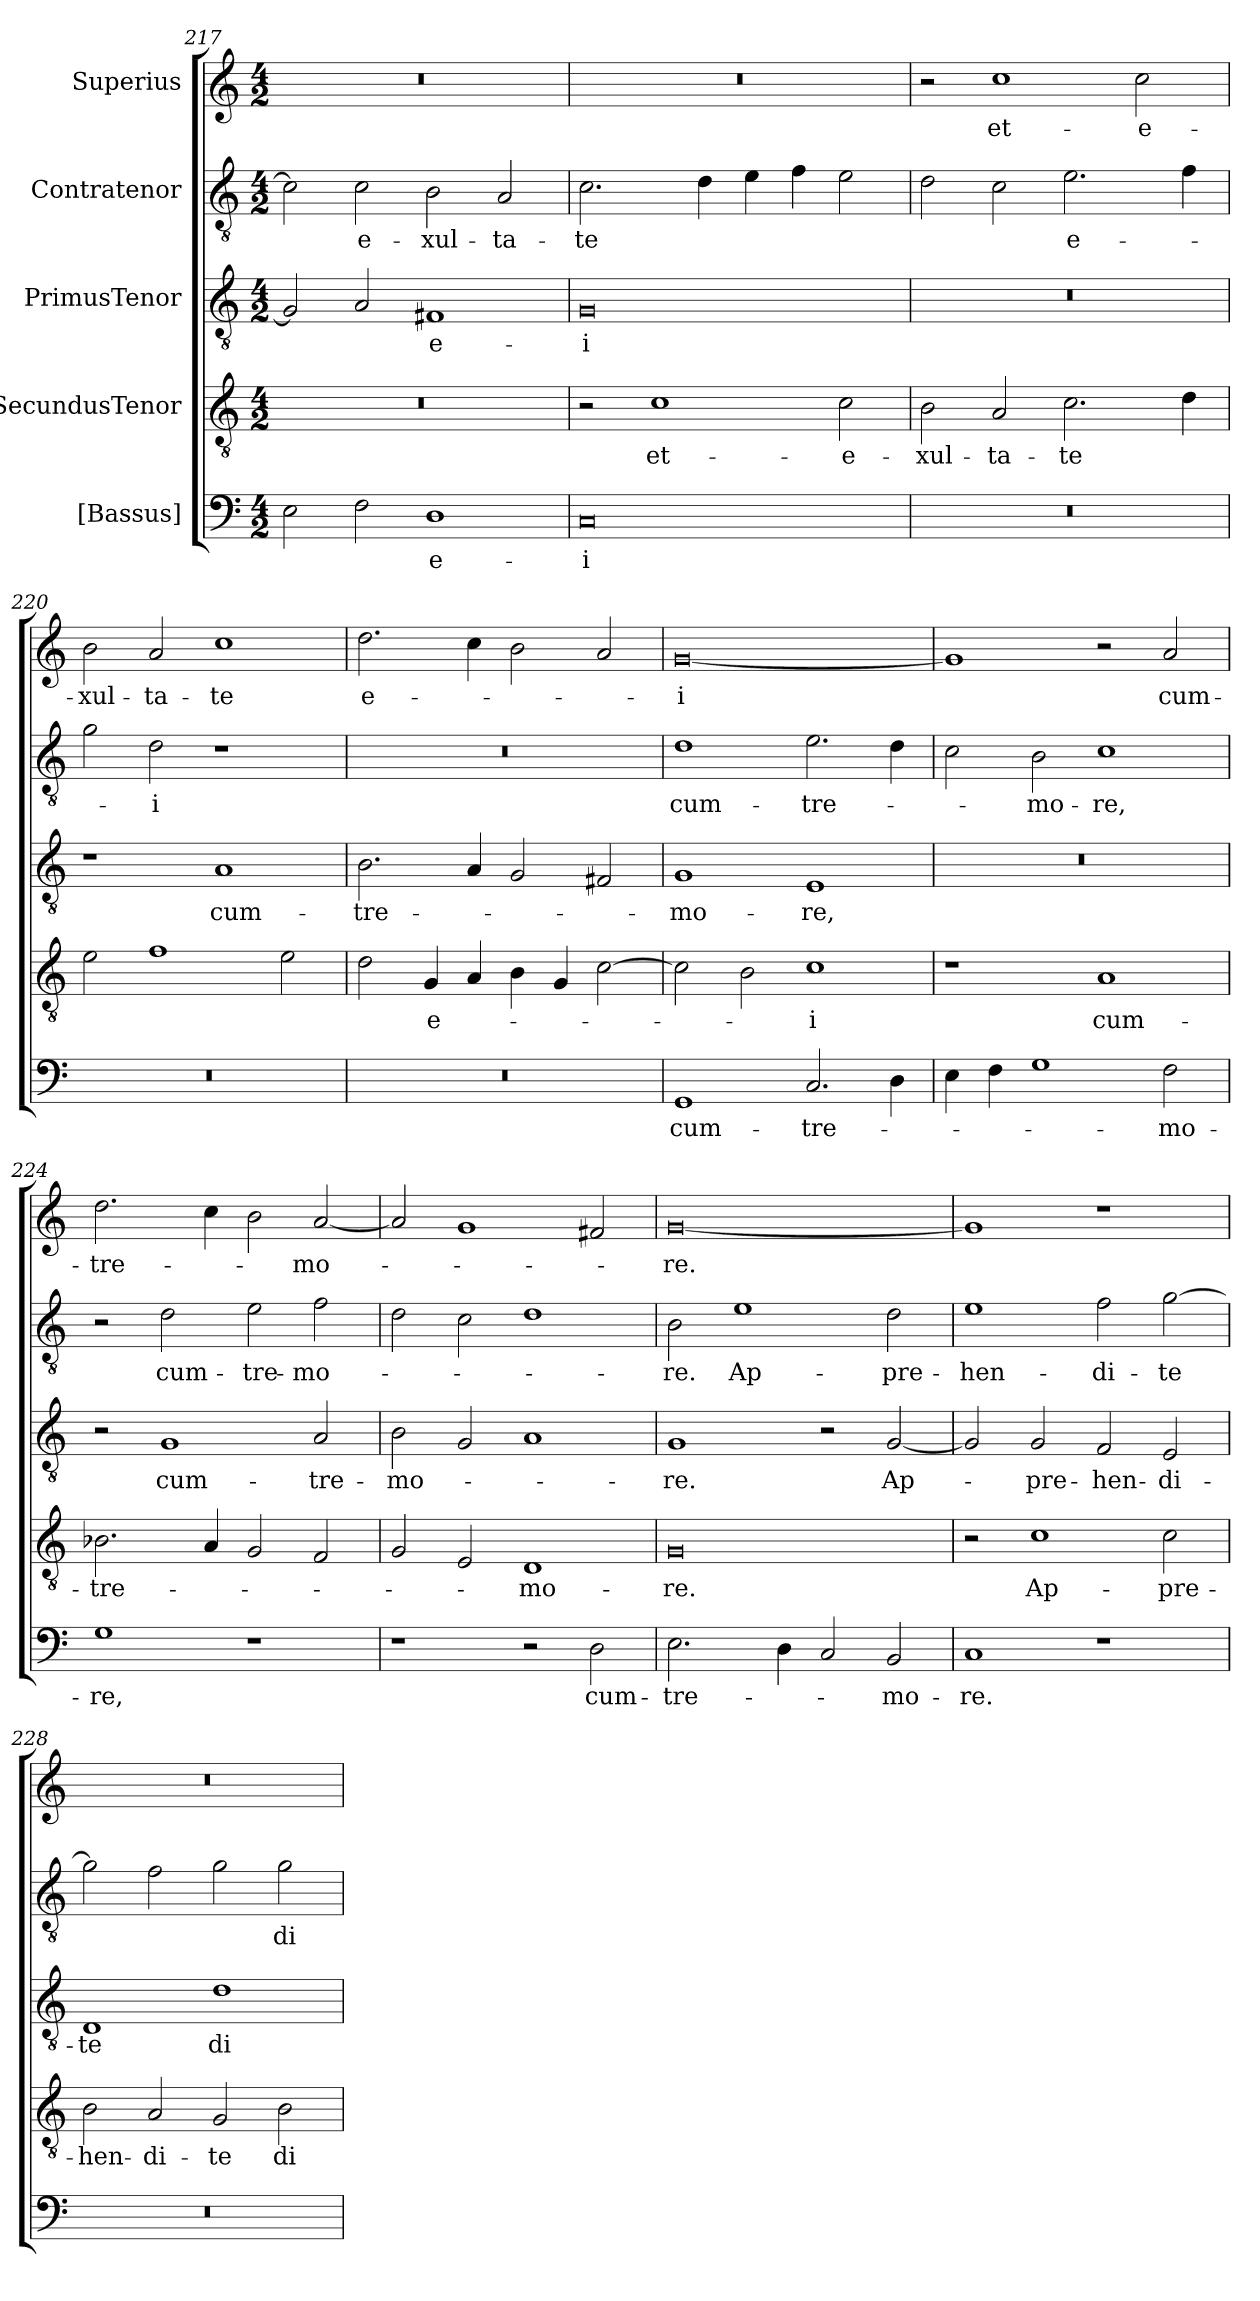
**kern	**text	**kern	**text	**kern	**text	**kern	**text	**kern	**text
*part5	*part5	*part4	*part4	*part3	*part3	*part2	*part2	*part1	*part1
*staff5	*staff5	*staff4	*staff4	*staff3	*staff3	*staff2	*staff2	*staff1	*staff1
*I"[Bassus]	*	*I"SecundusTenor	*	*I"PrimusTenor	*	*I"Contratenor	*	*I"Superius	*
*clefF4	*	*clefGv2	*	*clefGv2	*	*clefGv2	*	*clefG2	*
*k[]	*	*k[]	*	*k[]	*	*k[]	*	*k[]	*
*M4/2	*	*M4/2	*	*M4/2	*	*M4/2	*	*M4/2	*
=217	=217	=217	=217	=217	=217	=217	=217	=217	=217
2E\	.	0r	.	2G/]	.	2c\]	.	0r	.
2F\	.	.	.	2A/	.	2c\	e-	.	.
1D\	e-	.	.	1F#X/	e-	2B\	-xul-	.	.
.	.	.	.	.	.	2A/	-ta-	.	.
=218	=218	=218	=218	=218	=218	=218	=218	=218	=218
0C/	-i	2r	.	0G/	-i	2.c\	-te	0r	.
.	.	1c\	et-	.	.	.	.	.	.
.	.	.	.	.	.	4d\	.	.	.
.	.	.	.	.	.	4e\	.	.	.
.	.	.	.	.	.	4f\	.	.	.
.	.	2c\	e-	.	.	2e\	.	.	.
=219	=219	=219	=219	=219	=219	=219	=219	=219	=219
0r	.	2B\	-xul-	0r	.	2d\	.	2r	.
.	.	2A/	-ta-	.	.	2c\	.	1cc\	et-
.	.	2.c\	-te	.	.	2.e\	e-	.	.
.	.	.	.	.	.	.	.	2cc\	e-
.	.	4d\	.	.	.	4f\	.	.	.
=220	=220	=220	=220	=220	=220	=220	=220	=220	=220
0r	.	2e\	.	1r	.	2g\	.	2b\	-xul-
.	.	1f\	.	.	.	2d\	-i	2a/	-ta-
.	.	.	.	1A/	cum-	1r	.	1cc\	-te
.	.	2e\	.	.	.	.	.	.	.
=221	=221	=221	=221	=221	=221	=221	=221	=221	=221
0r	.	2d\	.	2.B\	tre-	0r	.	2.dd\	e-
.	.	4G/	e-	.	.	.	.	.	.
.	.	4A/	.	4A/	.	.	.	4cc\	.
.	.	4B\	.	2G/	.	.	.	2b\	.
.	.	4G/	.	.	.	.	.	.	.
.	.	[2c\	.	2F#X/	.	.	.	2a/	.
=222	=222	=222	=222	=222	=222	=222	=222	=222	=222
1GG/	cum-	2c\]	.	1G/	-mo-	1d\	cum-	[0g/	-i
.	.	2B\	.	.	.	.	.	.	.
2.C/	tre-	1c\	-i	1E/	-re,	2.e\	tre-	.	.
4D\	.	.	.	.	.	4d\	.	.	.
=223	=223	=223	=223	=223	=223	=223	=223	=223	=223
4E\	.	1r	.	0r	.	2c\	.	1g/]	.
4F\	.	.	.	.	.	.	.	.	.
1G\	.	.	.	.	.	2B\	-mo-	.	.
.	.	1A/	cum-	.	.	1c\	-re,	2r	.
2F\	-mo-	.	.	.	.	.	.	2a/	cum-
=224	=224	=224	=224	=224	=224	=224	=224	=224	=224
1G\	-re,	2.B-X\	tre-	2r	.	2r	.	2.dd\	tre-
.	.	.	.	1G/	cum-	2d\	cum-	.	.
.	.	4A/	.	.	.	.	.	4cc\	.
1r	.	2G/	.	.	.	2e\	tre-	2b\	.
.	.	2F/	.	2A/	tre-	2f\	-mo-	[2a/	-mo-
=225	=225	=225	=225	=225	=225	=225	=225	=225	=225
1r	.	2G/	.	2B\	-mo-	2d\	.	2a/]	.
.	.	2E/	.	2G/	.	2c\	.	1g/	.
2r	.	1D/	-mo-	1A/	.	1d\	.	.	.
2D\	cum-	.	.	.	.	.	.	2f#X/	.
=226	=226	=226	=226	=226	=226	=226	=226	=226	=226
2.E\	tre-	0G/	-re.	1G/	-re.	2B\	-re.	[0g/	-re.
.	.	.	.	.	.	1e\	Ap-	.	.
4D\	.	.	.	.	.	.	.	.	.
2C/	.	.	.	2r	.	.	.	.	.
2BB/	-mo-	.	.	[2G/	Ap-	2d\	-pre-	.	.
=227	=227	=227	=227	=227	=227	=227	=227	=227	=227
1C/	-re.	2r	.	2G/]	.	1e\	-hen-	1g/]	.
.	.	1c\	Ap-	2G/	-pre-	.	.	.	.
1r	.	.	.	2F/	-hen-	2f\	-di-	1r	.
.	.	2c\	-pre-	2E/	-di-	[2g\	-te	.	.
=228	=228	=228	=228	=228	=228	=228	=228	=228	=228
0r	.	2B\	-hen-	1D/	-te	2g\]	.	0r	.
.	.	2A/	-di-	.	.	2f\	.	.	.
.	.	2G/	-te	1d\	di-	2g\	.	.	.
.	.	2B\	di-	.	.	2g\	di-	.	.
=	=	=	=	=	=	=	=	=	=
*-	*-	*-	*-	*-	*-	*-	*-	*-	*-
